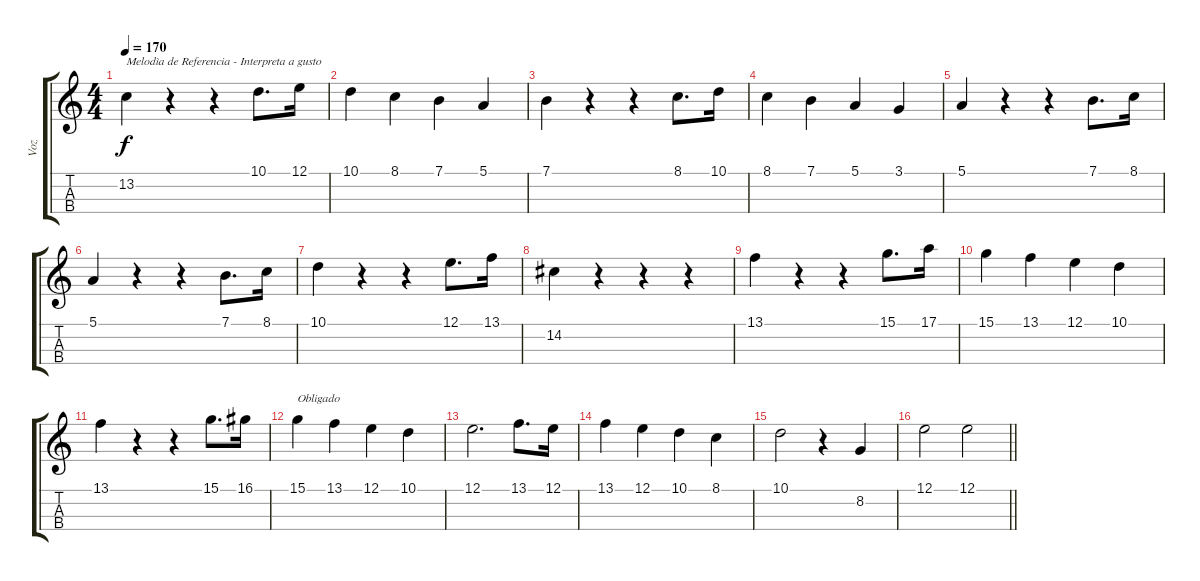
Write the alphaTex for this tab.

\track ("Voz" "Voz") {instrument whistle}
\staff {score tabs}
\tuning (E4 B3 G3 D3) {hide}
\ts (4 4)
\tempo 170
\clef g2
\ks c
13.2.4{txt "Melodìa de Referencia - Interpreta a gusto" dy f} r.4 r.4 10.1.8{d} 12.1.16 |
10.1.4 8.1.4 7.1.4 5.1.4 |
7.1.4 r.4 r.4 8.1.8{d} 10.1.16 |
8.1.4 7.1.4 5.1.4 3.1.4 |
5.1.4 r.4 r.4 7.1.8{d} 8.1.16 |
5.1.4 r.4 r.4 7.1.8{d} 8.1.16 |
10.1.4 r.4 r.4 12.1.8{d} 13.1.16 |
14.2.4 r.4 r.4 r.4 |
13.1.4 r.4 r.4 15.1.8{d} 17.1.16 |
15.1.4 13.1.4 12.1.4 10.1.4 |
13.1.4 r.4 r.4 15.1.8{d} 16.1.16 |
15.1.4{txt "Obligado"} 13.1.4 12.1.4 10.1.4 |
12.1.2{d} 13.1.8{d} 12.1.16 |
13.1.4 12.1.4 10.1.4 8.1.4 |
10.1.2 r.4 8.2.4 |
\barLineRight lightlight
12.1.2 12.1.2
